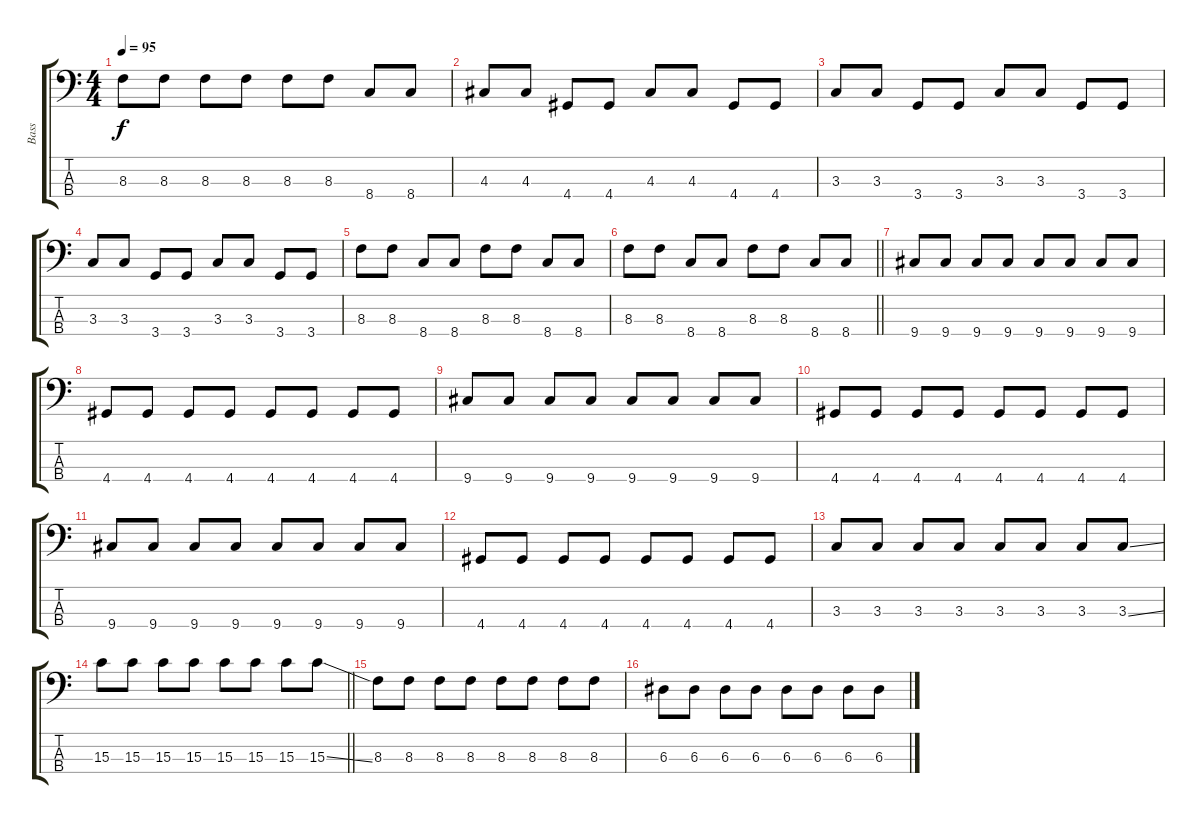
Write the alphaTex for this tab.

\track ("Bass " "Bass ") {instrument electricbasspick}
\staff {score tabs}
\tuning (G2 D2 A1 E1) {hide}
\ts (4 4)
\tempo 95
\clef f4
\ks c
8.3.8{dy f} 8.3.8 8.3.8 8.3.8 8.3.8 8.3.8 8.4.8 8.4.8 |
4.3.8 4.3.8 4.4.8 4.4.8 4.3.8 4.3.8 4.4.8 4.4.8 |
3.3.8 3.3.8 3.4.8 3.4.8 3.3.8 3.3.8 3.4.8 3.4.8 |
3.3.8 3.3.8 3.4.8 3.4.8 3.3.8 3.3.8 3.4.8 3.4.8 |
8.3.8 8.3.8 8.4.8 8.4.8 8.3.8 8.3.8 8.4.8 8.4.8 |
\barLineRight lightlight
8.3.8 8.3.8 8.4.8 8.4.8 8.3.8 8.3.8 8.4.8 8.4.8 |
9.4.8 9.4.8 9.4.8 9.4.8 9.4.8 9.4.8 9.4.8 9.4.8 |
4.4.8 4.4.8 4.4.8 4.4.8 4.4.8 4.4.8 4.4.8 4.4.8 |
9.4.8 9.4.8 9.4.8 9.4.8 9.4.8 9.4.8 9.4.8 9.4.8 |
4.4.8 4.4.8 4.4.8 4.4.8 4.4.8 4.4.8 4.4.8 4.4.8 |
9.4.8 9.4.8 9.4.8 9.4.8 9.4.8 9.4.8 9.4.8 9.4.8 |
4.4.8 4.4.8 4.4.8 4.4.8 4.4.8 4.4.8 4.4.8 4.4.8 |
3.3.8 3.3.8 3.3.8 3.3.8 3.3.8 3.3.8 3.3.8 3.3{ss}.8 |
\barLineRight lightlight
15.3.8 15.3.8 15.3.8 15.3.8 15.3.8 15.3.8 15.3.8 15.3{ss}.8 |
8.3.8 8.3.8 8.3.8 8.3.8 8.3.8 8.3.8 8.3.8 8.3.8 |
6.3.8 6.3.8 6.3.8 6.3.8 6.3.8 6.3.8 6.3.8 6.3.8
